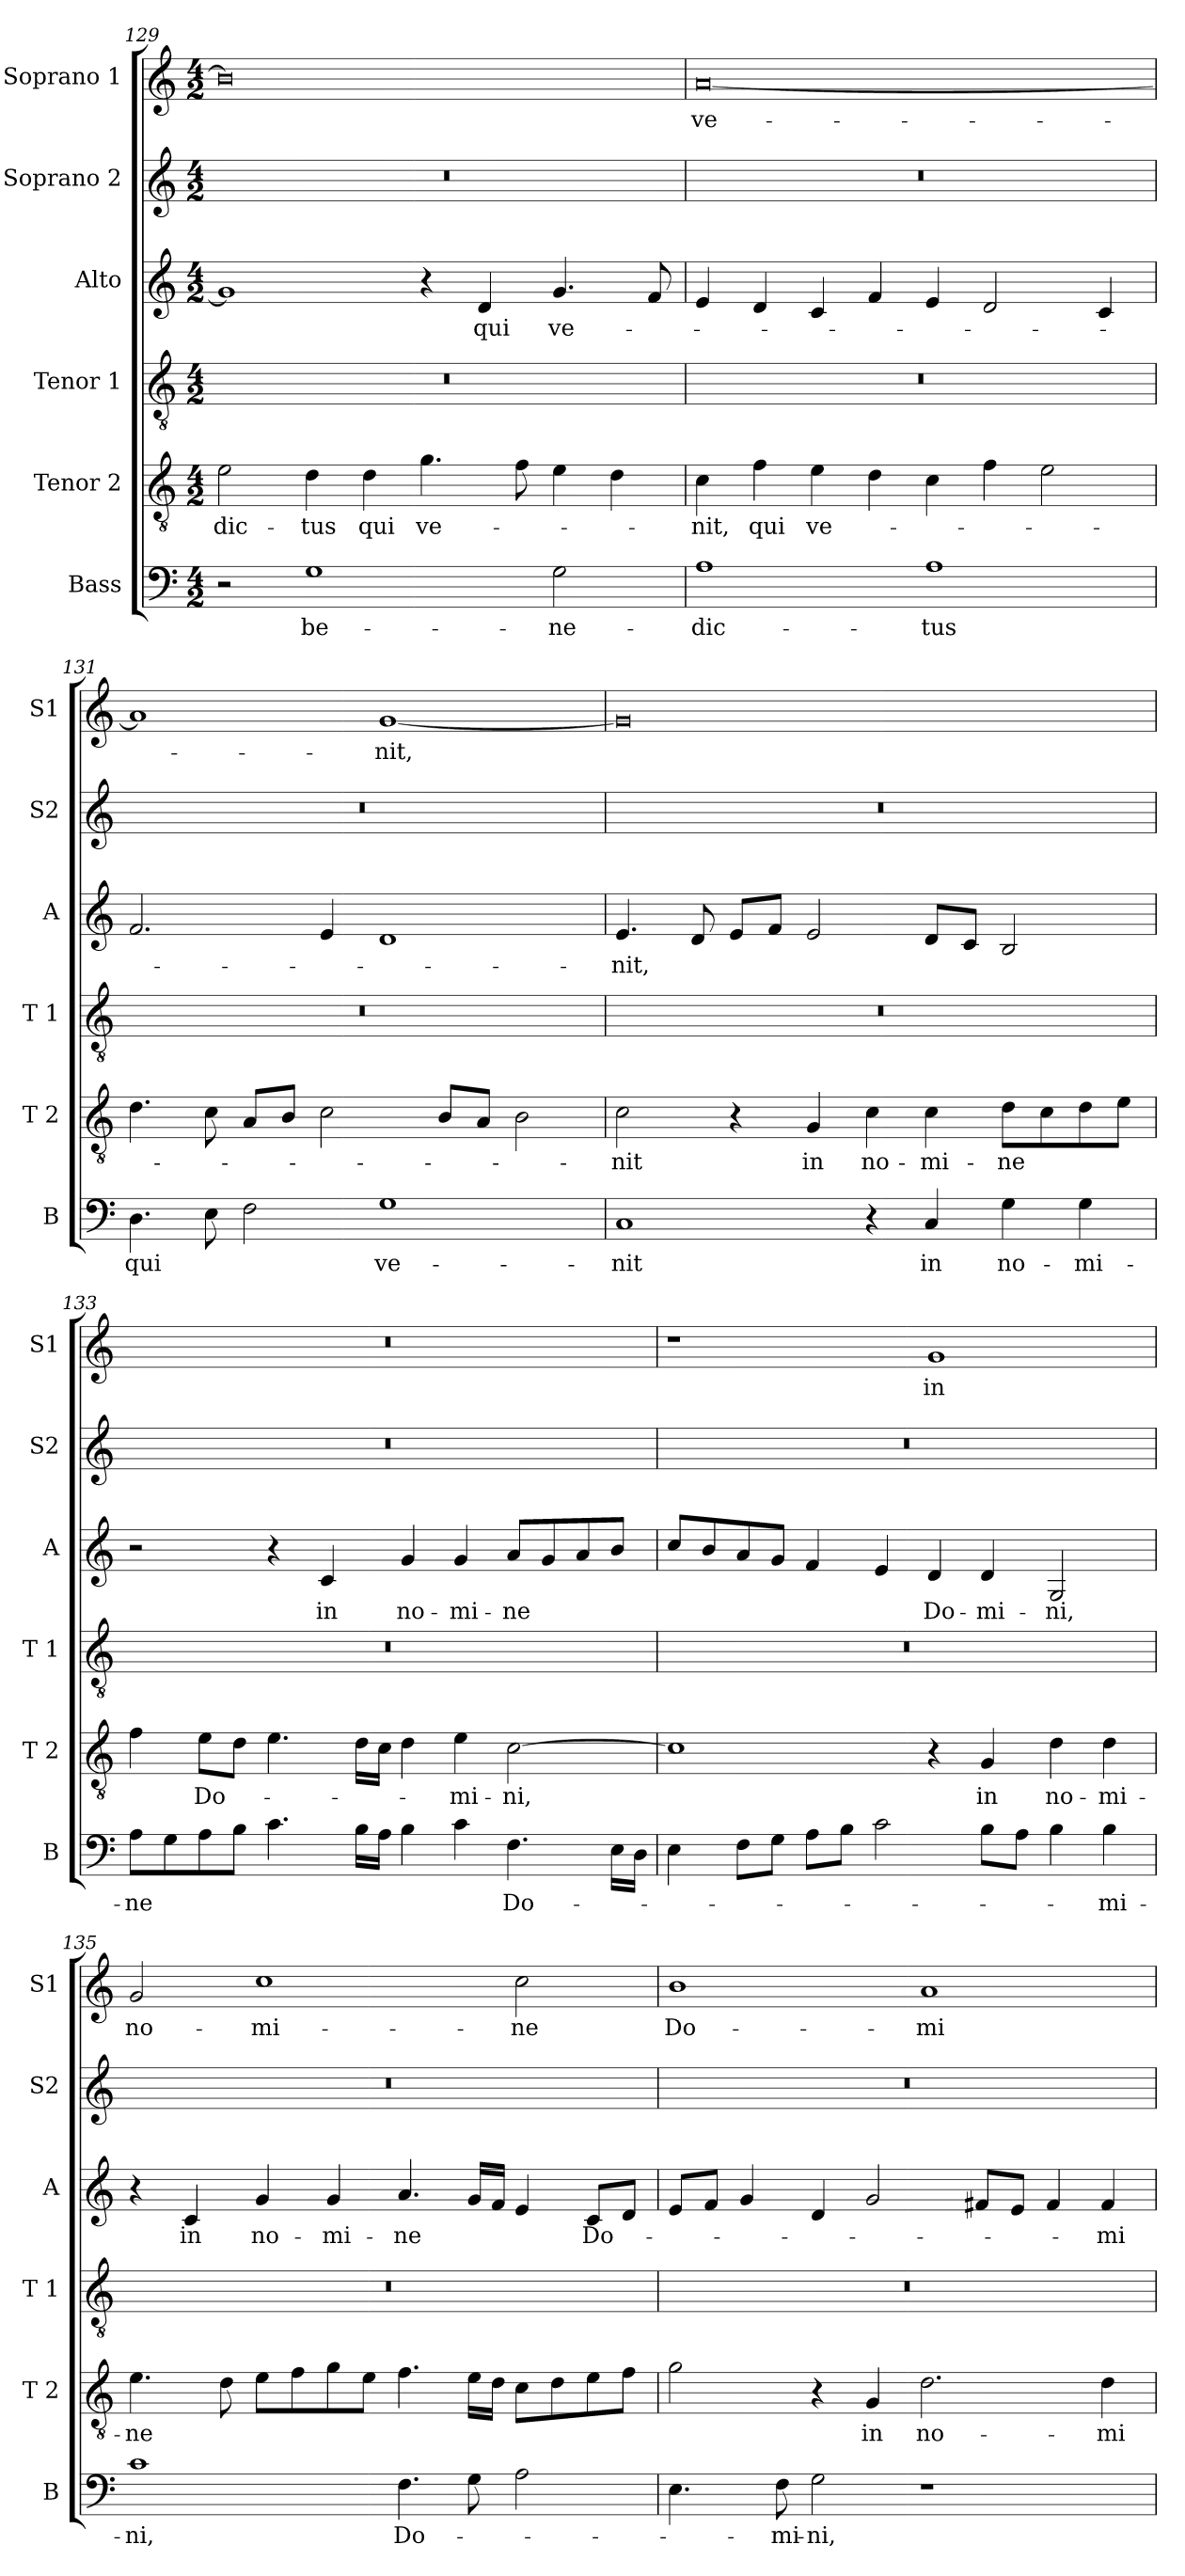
**kern	**text	**kern	**text	**kern	**kern	**text	**kern	**kern	**text
*part6	*part6	*part5	*part5	*part4	*part3	*part3	*part2	*part1	*part1
*staff6	*staff6	*staff5	*staff5	*staff4	*staff3	*staff3	*staff2	*staff1	*staff1
*I"Bass	*	*I"Tenor 2	*	*I"Tenor 1	*I"Alto	*	*I"Soprano 2	*I"Soprano 1	*
*I'B	*	*I'T 2	*	*I'T 1	*I'A	*	*I'S2	*I'S1	*
!!LO:LB:g=z
*clefF4	*	*clefGv2	*	*clefGv2	*clefG2	*	*clefG2	*clefG2	*
*k[]	*	*k[]	*	*k[]	*k[]	*	*k[]	*k[]	*
*C:	*	*C:	*	*C:	*C:	*	*C:	*C:	*
*M4/2	*	*M4/2	*	*M4/2	*M4/2	*	*M4/2	*M4/2	*
=129	=129	=129	=129	=129	=129	=129	=129	=129	=129
!	!	!	!LO:LY:b	!	!	!	!	!	!
2r	.	2e\	-dic-	0r	1g]	.	0r	0b]	.
!	!LO:LY:b	!	!LO:LY:b	!	!	!	!	!	!
1G	be-	4d\	-tus	.	.	.	.	.	.
!	!	!	!LO:LY:b	!	!	!	!	!	!
.	.	4d\	qui	.	.	.	.	.	.
!	!	!	!LO:LY:b	!	!	!	!	!	!
.	.	4.g\	ve-	.	4r	.	.	.	.
!	!	!	!	!	!	!LO:LY:b	!	!	!
.	.	.	.	.	4d/	qui	.	.	.
.	.	8f\	.	.	.	.	.	.	.
!	!LO:LY:b	!	!	!	!	!LO:LY:b	!	!	!
2G\	-ne-	4e\	.	.	4.g/	ve-	.	.	.
.	.	4d\	.	.	.	.	.	.	.
.	.	.	.	.	8f/	.	.	.	.
=130	=130	=130	=130	=130	=130	=130	=130	=130	=130
!	!LO:LY:b	!	!LO:LY:b	!	!	!	!	!	!LO:LY:b
1A	-dic-	4c\	-nit,	0r	4e/	.	0r	[0a	ve-
!	!	!	!LO:LY:b	!	!	!	!	!	!
.	.	4f\	qui	.	4d/	.	.	.	.
!	!	!	!LO:LY:b	!	!	!	!	!	!
.	.	4e\	ve-	.	4c/	.	.	.	.
.	.	4d\	.	.	4f/	.	.	.	.
!	!LO:LY:b	!	!	!	!	!	!	!	!
1A	-tus	4c\	.	.	4e/	.	.	.	.
.	.	4f\	.	.	2d/	.	.	.	.
.	.	2e\	.	.	.	.	.	.	.
.	.	.	.	.	4c/	.	.	.	.
=131	=131	=131	=131	=131	=131	=131	=131	=131	=131
!	!LO:LY:b	!	!	!	!	!	!	!	!
4.D\	qui	4.d\	.	0r	2.f/	.	0r	1a]	.
8E\	.	8c\	.	.	.	.	.	.	.
2F\	.	8A/L	.	.	.	.	.	.	.
.	.	8B/J	.	.	.	.	.	.	.
.	.	2c\	.	.	4e/	.	.	.	.
!	!LO:LY:b	!	!	!	!	!	!	!	!LO:LY:b
1G	ve-	.	.	.	1d	.	.	[1g	-nit,
.	.	8B/L	.	.	.	.	.	.	.
.	.	8A/J	.	.	.	.	.	.	.
.	.	2B\	.	.	.	.	.	.	.
=132	=132	=132	=132	=132	=132	=132	=132	=132	=132
!	!LO:LY:b	!	!LO:LY:b	!	!	!LO:LY:b	!	!	!
1C	-nit	2c\	-nit	0r	4.e/	-nit,	0r	0g]	.
.	.	.	.	.	8d/	.	.	.	.
.	.	4r	.	.	8e/L	.	.	.	.
.	.	.	.	.	8f/J	.	.	.	.
!	!	!	!LO:LY:b	!	!	!	!	!	!
.	.	4G/	in	.	2e/	.	.	.	.
!	!	!	!LO:LY:b	!	!	!	!	!	!
4r	.	4c\	no-	.	.	.	.	.	.
!	!LO:LY:b	!	!LO:LY:b	!	!	!	!	!	!
4C/	in	4c\	-mi-	.	8d/L	.	.	.	.
.	.	.	.	.	8c/J	.	.	.	.
!	!LO:LY:b	!	!LO:LY:b	!	!	!	!	!	!
4G\	no-	8d\L	-ne	.	2B/	.	.	.	.
.	.	8c\	.	.	.	.	.	.	.
!	!LO:LY:b	!	!	!	!	!	!	!	!
4G\	-mi-	8d\	.	.	.	.	.	.	.
.	.	8e\J	.	.	.	.	.	.	.
!!LO:LB:g=z
=133	=133	=133	=133	=133	=133	=133	=133	=133	=133
!	!LO:LY:b	!	!	!	!	!	!	!	!
8A\L	-ne	4f\	.	0r	2r	.	0r	0r	.
8G\	.	.	.	.	.	.	.	.	.
!	!	!	!LO:LY:b	!	!	!	!	!	!
8A\	.	8e\L	Do-	.	.	.	.	.	.
8B\J	.	8d\J	.	.	.	.	.	.	.
4.c\	.	4.e\	.	.	4r	.	.	.	.
!	!	!	!	!	!	!LO:LY:b	!	!	!
.	.	.	.	.	4c/	in	.	.	.
16B\LL	.	16d\LL	.	.	.	.	.	.	.
16A\JJ	.	16c\JJ	.	.	.	.	.	.	.
!	!	!	!	!	!	!LO:LY:b	!	!	!
4B\	.	4d\	.	.	4g/	no-	.	.	.
!	!	!	!LO:LY:b	!	!	!LO:LY:b	!	!	!
4c\	.	4e\	-mi-	.	4g/	-mi-	.	.	.
!	!LO:LY:b	!	!LO:LY:b	!	!	!LO:LY:b	!	!	!
4.F\	Do-	[2c\	-ni,	.	8a/L	-ne	.	.	.
.	.	.	.	.	8g/	.	.	.	.
.	.	.	.	.	8a/	.	.	.	.
16E\LL	.	.	.	.	8b/J	.	.	.	.
16D\JJ	.	.	.	.	.	.	.	.	.
=134	=134	=134	=134	=134	=134	=134	=134	=134	=134
4E\	.	1c]	.	0r	8cc/L	.	0r	1r	.
.	.	.	.	.	8b/	.	.	.	.
8F\L	.	.	.	.	8a/	.	.	.	.
8G\J	.	.	.	.	8g/J	.	.	.	.
8A\L	.	.	.	.	4f/	.	.	.	.
8B\J	.	.	.	.	.	.	.	.	.
2c\	.	.	.	.	4e/	.	.	.	.
!	!	!	!	!	!	!LO:LY:b	!	!	!LO:LY:b
.	.	4r	.	.	4d/	Do-	.	1g	in
!	!	!	!LO:LY:b	!	!	!LO:LY:b	!	!	!
8B\L	.	4G/	in	.	4d/	-mi-	.	.	.
8A\J	.	.	.	.	.	.	.	.	.
!	!	!	!LO:LY:b	!	!	!LO:LY:b	!	!	!
4B\	.	4d\	no-	.	2G/	-ni,	.	.	.
!	!LO:LY:b	!	!LO:LY:b	!	!	!	!	!	!
4B\	-mi-	4d\	-mi-	.	.	.	.	.	.
=135	=135	=135	=135	=135	=135	=135	=135	=135	=135
!	!LO:LY:b	!	!LO:LY:b	!	!	!	!	!	!LO:LY:b
1c	-ni,	4.e\	-ne	0r	4r	.	0r	2g/	no-
!	!	!	!	!	!	!LO:LY:b	!	!	!
.	.	.	.	.	4c/	in	.	.	.
.	.	8d\	.	.	.	.	.	.	.
!	!	!	!	!	!	!LO:LY:b	!	!	!LO:LY:b
.	.	8e\L	.	.	4g/	no-	.	1cc	-mi-
.	.	8f\	.	.	.	.	.	.	.
!	!	!	!	!	!	!LO:LY:b	!	!	!
.	.	8g\	.	.	4g/	-mi-	.	.	.
.	.	8e\J	.	.	.	.	.	.	.
!	!LO:LY:b	!	!	!	!	!LO:LY:b	!	!	!
4.F\	Do-	4.f\	.	.	4.a/	-ne	.	.	.
8G\	.	16e\LL	.	.	16g/LL	.	.	.	.
.	.	16d\JJ	.	.	16f/JJ	.	.	.	.
!	!	!	!	!	!	!	!	!	!LO:LY:b
2A\	.	8c\L	.	.	4e/	.	.	2cc\	-ne
.	.	8d\	.	.	.	.	.	.	.
!	!	!	!	!	!	!LO:LY:b	!	!	!
.	.	8e\	.	.	8c/L	Do-	.	.	.
.	.	8f\J	.	.	8d/J	.	.	.	.
=136	=136	=136	=136	=136	=136	=136	=136	=136	=136
!	!	!	!	!	!	!	!	!	!LO:LY:b
4.E\	.	2g\	.	0r	8e/L	.	0r	1b	Do-
.	.	.	.	.	8f/J	.	.	.	.
.	.	.	.	.	4g/	.	.	.	.
!	!LO:LY:b	!	!	!	!	!	!	!	!
8F\	-mi-	.	.	.	.	.	.	.	.
!	!LO:LY:b	!	!	!	!	!	!	!	!
2G\	-ni,	4r	.	.	4d/	.	.	.	.
!	!	!	!LO:LY:b	!	!	!	!	!	!
.	.	4G/	in	.	2g/	.	.	.	.
!	!	!	!LO:LY:b	!	!	!	!	!	!LO:LY:b
1r	.	2.d\	no-	.	.	.	.	1a	-mi-
.	.	.	.	.	8f#X/L	.	.	.	.
.	.	.	.	.	8e/J	.	.	.	.
.	.	.	.	.	4f#/	.	.	.	.
!	!	!	!LO:LY:b	!	!	!LO:LY:b	!	!	!
.	.	4d\	-mi-	.	4f#/	-mi-	.	.	.
=	=	=	=	=	=	=	=	=	=
*-	*-	*-	*-	*-	*-	*-	*-	*-	*-
